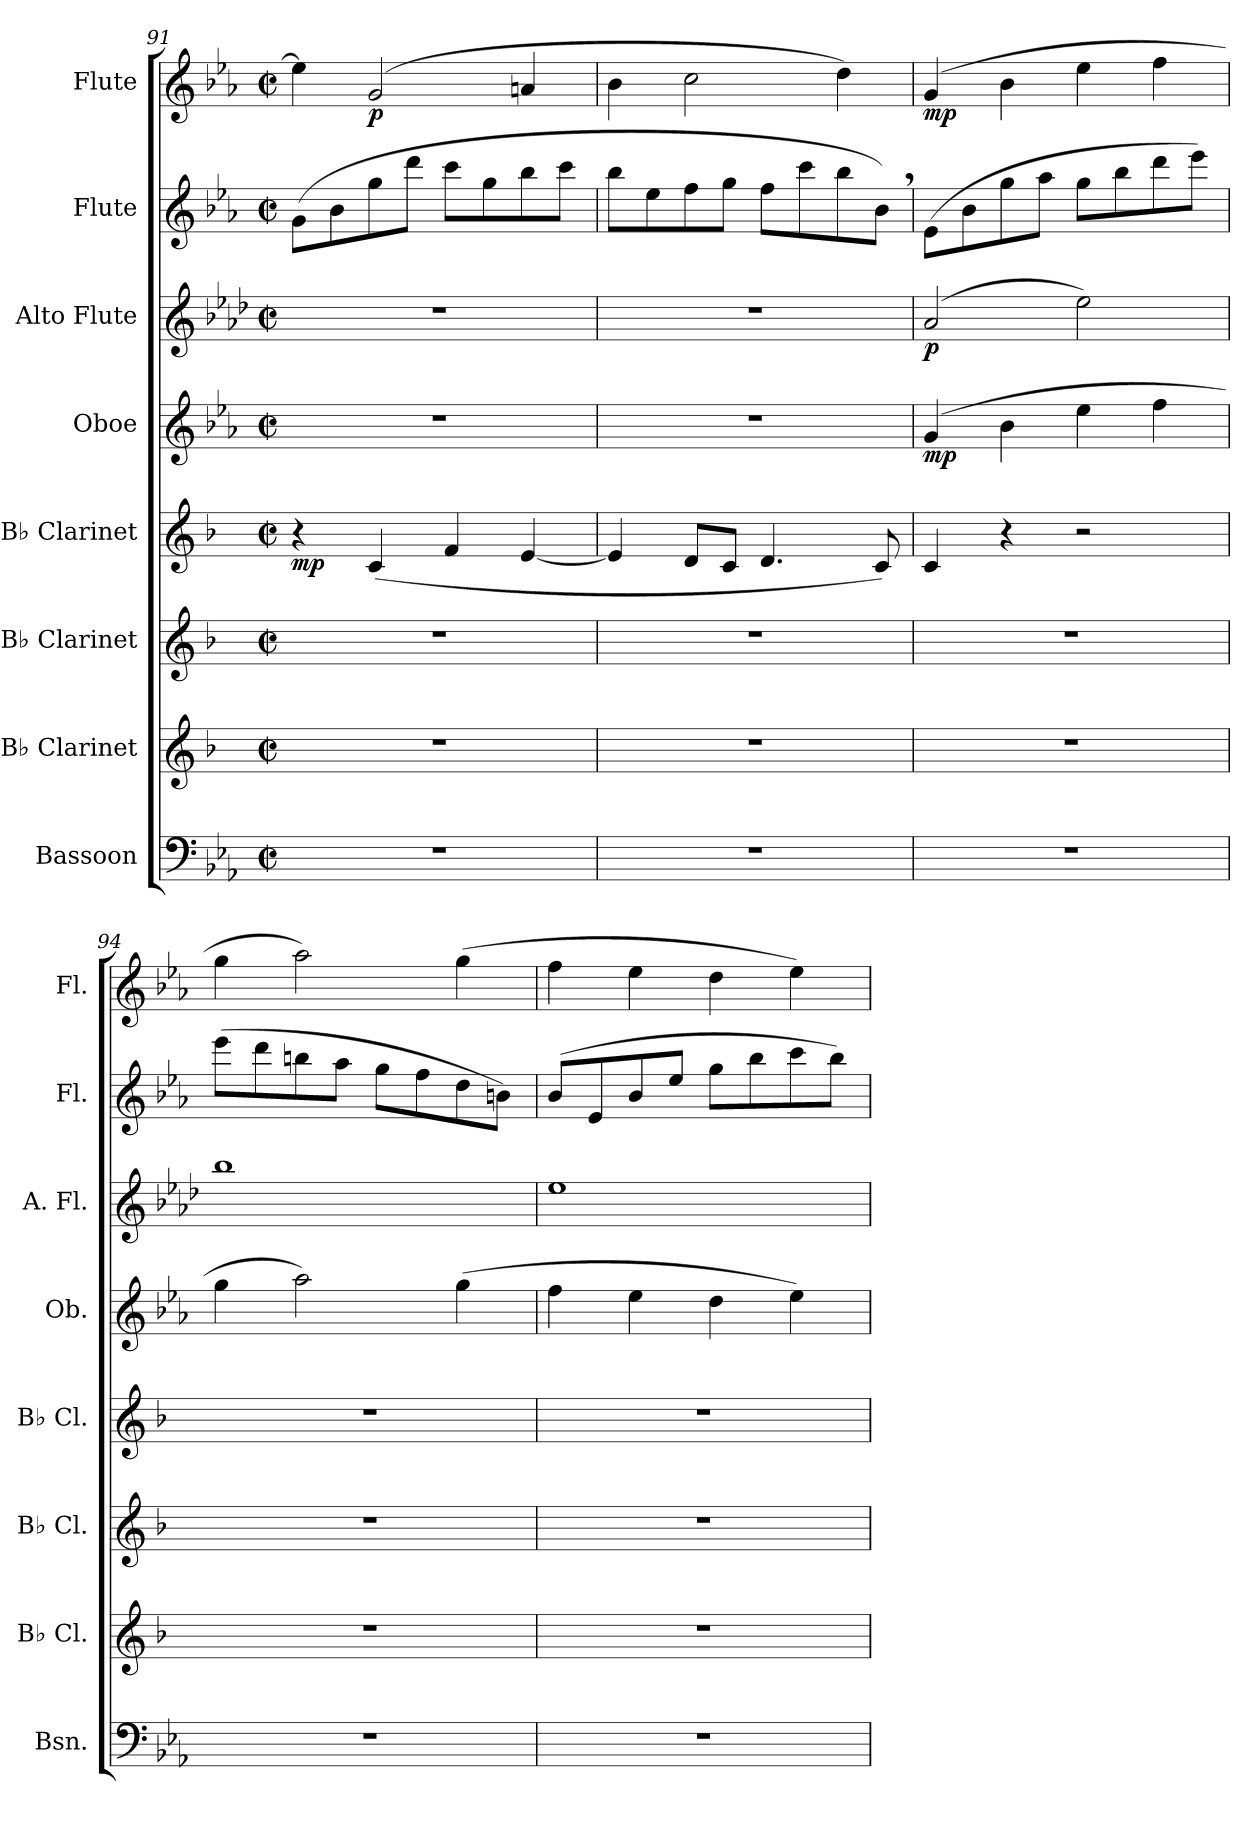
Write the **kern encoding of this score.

**kern	**kern	**kern	**kern	**dynam	**kern	**dynam	**kern	**dynam	**kern	**kern	**dynam
*part8	*part7	*part6	*part5	*part5	*part4	*part4	*part3	*part3	*part2	*part1	*part1
*staff8	*staff7	*staff6	*staff5	*staff5	*staff4	*staff4	*staff3	*staff3	*staff2	*staff1	*staff1
*I"Bassoon	*I"B♭ Clarinet	*I"B♭ Clarinet	*I"B♭ Clarinet	*	*I"Oboe	*	*I"Alto Flute	*	*I"Flute	*I"Flute	*
*I'Bsn.	*I'B♭ Cl.	*I'B♭ Cl.	*I'B♭ Cl.	*	*I'Ob.	*	*I'A. Fl.	*	*I'Fl.	*I'Fl.	*
*clefF4	*clefG2	*clefG2	*clefG2	*	*clefG2	*	*clefG2	*	*clefG2	*clefG2	*
*	*ITrd1c2	*ITrd1c2	*ITrd1c2	*	*	*	*ITrd3c5	*	*	*	*
*k[b-e-a-]	*k[b-e-a-]	*k[b-e-a-]	*k[b-e-a-]	*	*k[b-e-a-]	*	*k[b-e-a-]	*	*k[b-e-a-]	*k[b-e-a-]	*
*M2/2	*M2/2	*M2/2	*M2/2	*	*M2/2	*	*M2/2	*	*M2/2	*M2/2	*
*met(c|)	*met(c|)	*met(c|)	*met(c|)	*	*met(c|)	*	*met(c|)	*	*met(c|)	*met(c|)	*
=91	=91	=91	=91	=91	=91	=91	=91	=91	=91	=91	=91
!	!	!	!	!LO:DY:b	!	!	!	!	!	!	!
1r	1r	1r	4r	mp	1r	.	1r	.	(>8g\L	4ee-\]	.
.	.	.	.	.	.	.	.	.	8b-\	.	.
!	!	!	!	!	!	!	!	!	!	!	!LO:DY:b
.	.	.	(>4B-/	.	.	.	.	.	8gg\	(>2g/	p
.	.	.	.	.	.	.	.	.	8ddd\J	.	.
.	.	.	4e-/	.	.	.	.	.	8ccc\L	.	.
.	.	.	.	.	.	.	.	.	8gg\	.	.
.	.	.	[4d/	.	.	.	.	.	8bb-\	4an/	.
.	.	.	.	.	.	.	.	.	8ccc\J	.	.
!!LO:LB:g=z
=92	=92	=92	=92	=92	=92	=92	=92	=92	=92	=92	=92
*	*	*	*	*	*	*	*	*	*	*MM160	*
1r	1r	1r	4d/]	.	1r	.	1r	.	8bb-\L	4b-\	.
.	.	.	.	.	.	.	.	.	8ee-\	.	.
.	.	.	8c/L	.	.	.	.	.	8ff\	2cc\	.
.	.	.	8B-/J	.	.	.	.	.	8gg\J	.	.
.	.	.	4.c/	.	.	.	.	.	8ff\L	.	.
.	.	.	.	.	.	.	.	.	8ccc\	.	.
.	.	.	.	.	.	.	.	.	8bb-\	4dd\)	.
.	.	.	8B-/)	.	.	.	.	.	8b-,\J)	.	.
=93	=93	=93	=93	=93	=93	=93	=93	=93	=93	=93	=93
!	!	!	!	!	!	!LO:DY:b	!	!LO:DY:b	!	!	!LO:DY:b
1r	1r	1r	4B-/	.	(>4g/	mp	(>2e-/	p	(>8e-\L	(>4g/	mp
.	.	.	.	.	.	.	.	.	8b-\	.	.
.	.	.	4r	.	4b-\	.	.	.	8gg\	4b-\	.
.	.	.	.	.	.	.	.	.	8aa-\J	.	.
.	.	.	2r	.	4ee-\	.	2b-\)	.	8gg\L	4ee-\	.
.	.	.	.	.	.	.	.	.	8bb-\	.	.
.	.	.	.	.	4ff\	.	.	.	8ddd\	4ff\	.
.	.	.	.	.	.	.	.	.	8eee-\J)	.	.
=94	=94	=94	=94	=94	=94	=94	=94	=94	=94	=94	=94
1r	1r	1r	1r	.	4gg\	.	1ff	.	(>8eee-\L	4gg\	.
.	.	.	.	.	.	.	.	.	8ddd\	.	.
.	.	.	.	.	2aa-\)	.	.	.	8bbn\	2aa-\)	.
.	.	.	.	.	.	.	.	.	8aa-\J	.	.
.	.	.	.	.	.	.	.	.	8gg\L	.	.
.	.	.	.	.	.	.	.	.	8ff\	.	.
.	.	.	.	.	(>4gg\	.	.	.	8dd\	(>4gg\	.
.	.	.	.	.	.	.	.	.	8bn\J)	.	.
=95	=95	=95	=95	=95	=95	=95	=95	=95	=95	=95	=95
1r	1r	1r	1r	.	4ff\	.	1b-	.	(>8b-/L	4ff\	.
.	.	.	.	.	.	.	.	.	8e-/	.	.
.	.	.	.	.	4ee-\	.	.	.	8b-/	4ee-\	.
.	.	.	.	.	.	.	.	.	8ee-/J	.	.
.	.	.	.	.	4dd\	.	.	.	8gg\L	4dd\	.
.	.	.	.	.	.	.	.	.	8bb-\	.	.
.	.	.	.	.	4ee-\)	.	.	.	8ccc\	4ee-\)	.
.	.	.	.	.	.	.	.	.	8bb-\J)	.	.
=	=	=	=	=	=	=	=	=	=	=	=
*-	*-	*-	*-	*-	*-	*-	*-	*-	*-	*-	*-
